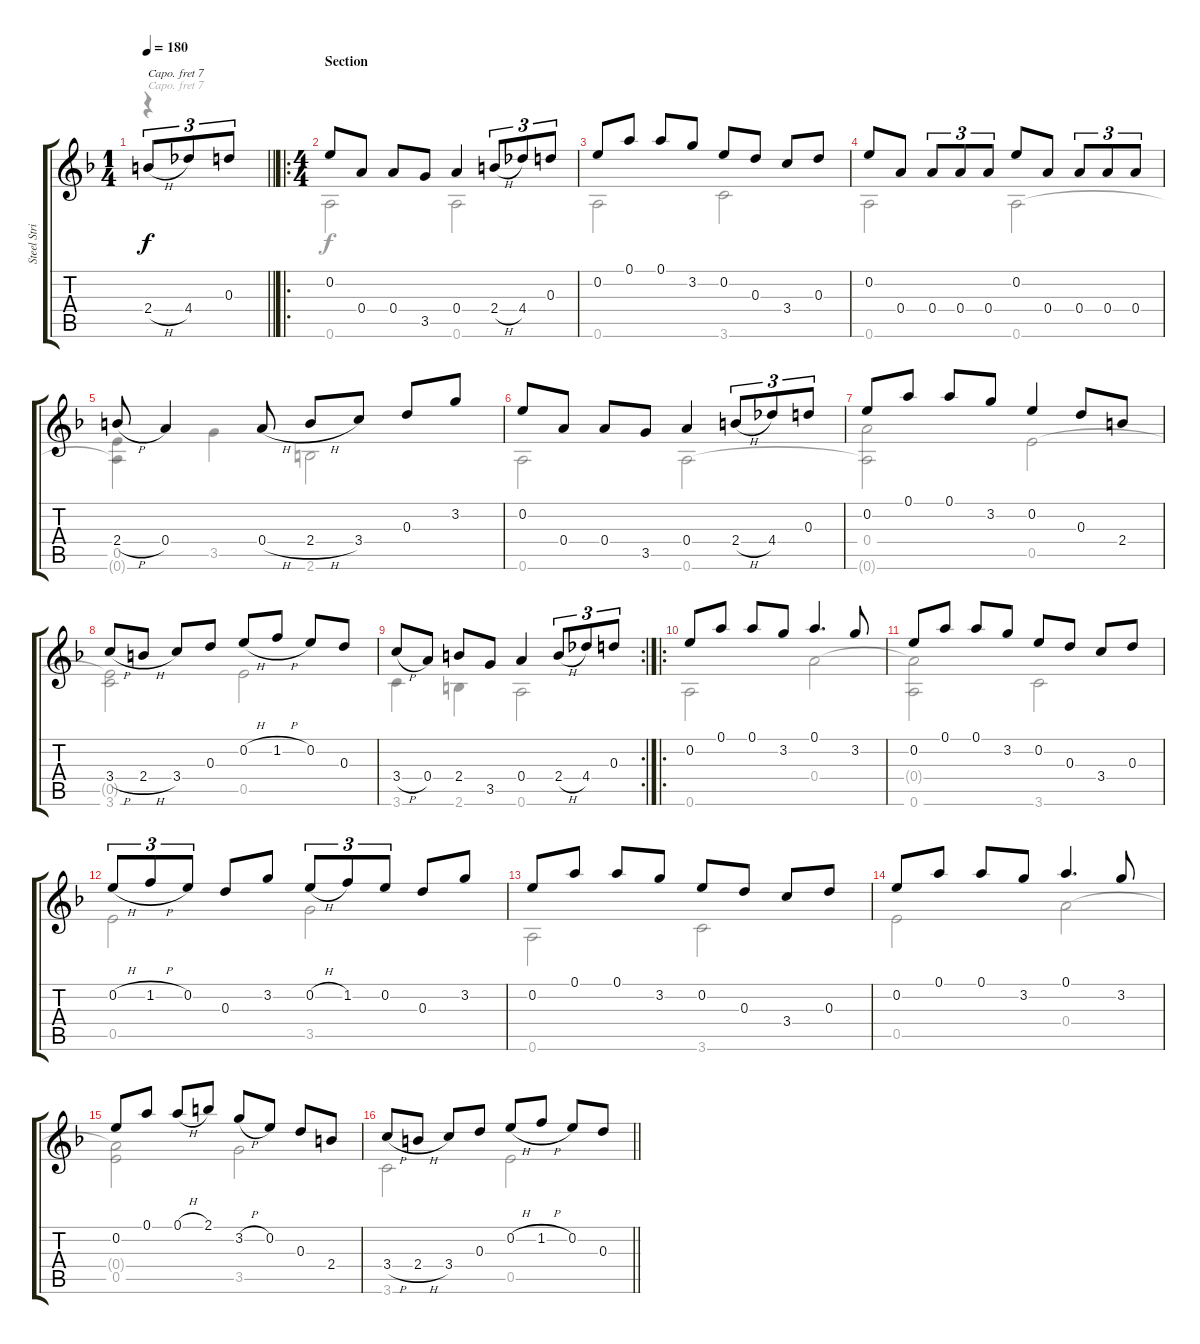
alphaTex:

\track ("Steel String Acoustic Guitar" "Steel Stri") {instrument acousticguitarsteel}
\staff {score tabs}
\capo 7
\tuning (D4 A3 G3 D3 A2 D2) {hide}
\voice
\ts (1 4)
\tempo 180
\clef g2
\barLineRight lightlight
\ks f
2.4{h}.8{tu (3 2) dy f instrument acousticguitarsteel} 4.4.8{tu (3 2)} 0.3.8{tu (3 2)} |
\ro
\ts (4 4)
\section ("" "Section")
0.2.8 0.4.8 0.4.8 3.5.8 0.4.4 2.4{h}.8{tu (3 2)} 4.4.8{tu (3 2)} 0.3.8{tu (3 2)} |
0.2.8 0.1.8 0.1.8 3.2.8 0.2.8 0.3.8 3.4.8 0.3.8 |
0.2.8 0.4.8 0.4.8{tu (3 2)} 0.4.8{tu (3 2)} 0.4.8{tu (3 2)} 0.2.8 0.4.8 0.4.8{tu (3 2)} 0.4.8{tu (3 2)} 0.4.8{tu (3 2)} |
2.4{h}.8 0.4.4 0.4{h}.8 2.4{h}.8 3.4.8 0.3.8 3.2.8 |
0.2.8 0.4.8 0.4.8 3.5.8 0.4.4 2.4{h}.8{tu (3 2)} 4.4.8{tu (3 2)} 0.3.8{tu (3 2)} |
0.2.8 0.1.8 0.1.8 3.2.8 0.2.4 0.3.8 2.4.8 |
3.4{h}.8 2.4{h}.8 3.4.8 0.3.8 0.2{h}.8 1.2{h}.8 0.2.8 0.3.8 |
\rc 2
3.4{h}.8 0.4.8 2.4.8 3.5.8 0.4.4 2.4{h}.8{tu (3 2)} 4.4.8{tu (3 2)} 0.3.8{tu (3 2)} |
\ro
0.2.8 0.1.8 0.1.8 3.2.8 0.1.4{d} 3.2.8 |
0.2.8 0.1.8 0.1.8 3.2.8 0.2.8 0.3.8 3.4.8 0.3.8 |
0.2{h}.8{tu (3 2)} 1.2{h}.8{tu (3 2)} 0.2.8{tu (3 2)} 0.3.8 3.2.8 0.2{h}.8{tu (3 2)} 1.2.8{tu (3 2)} 0.2.8{tu (3 2)} 0.3.8 3.2.8 |
0.2.8 0.1.8 0.1.8 3.2.8 0.2.8 0.3.8 3.4.8 0.3.8 |
0.2.8 0.1.8 0.1.8 3.2.8 0.1.4{d} 3.2.8 |
0.2.8 0.1.8 0.1{h}.8 2.1.8 3.2{h}.8 0.2.8 0.3.8 2.4.8 |
\barLineRight lightlight
3.4{h}.8 2.4{h}.8 3.4.8 0.3.8 0.2{h}.8 1.2{h}.8 0.2.8 0.3.8
\voice
\clef g2
\ottava regular
\simile none
\barLineRight lightlight
\ks f
r.4{dy f} |
0.6.2 0.6.2 |
0.6.2 3.6.2 |
0.6.2 0.6.2 |
(0.5 0.6{t}).4 3.5.4 2.6.2 |
0.6.2 0.6.2 |
(0.4 0.6{t}).2 0.5.2 |
(0.5{t} 3.6).2 0.5.2 |
3.6.4 2.6.4 0.6.2 |
0.6.2 0.4.2 |
(0.4{t} 0.6).2 3.6.2 |
0.5.2 3.5.2 |
0.6.2 3.6.2 |
0.5.2 0.4.2 |
(0.4{t} 0.5).2 3.5.2 |
\barLineRight lightlight
3.6.2 0.5.2
